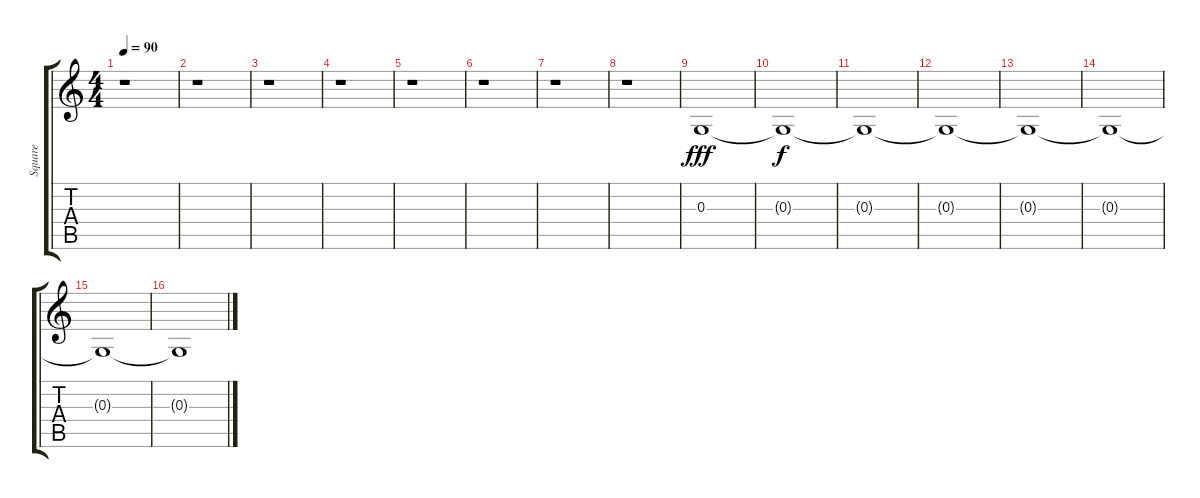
\track ("Square" "Square") {instrument lead1square}
\staff {score tabs}
\tuning (E4 B3 G3 D3 A2 E2) {hide}
\ts (4 4)
\tempo 90
\clef g2
\ks c
r.1{dy fff instrument lead1square} |
r.1 |
r.1 |
r.1 |
r.1 |
r.1 |
r.1 |
r.1 |
0.3.1 |
0.3{t}.1{dy f} |
0.3{t}.1 |
0.3{t}.1 |
0.3{t}.1 |
0.3{t}.1 |
0.3{t}.1 |
0.3{t}.1
